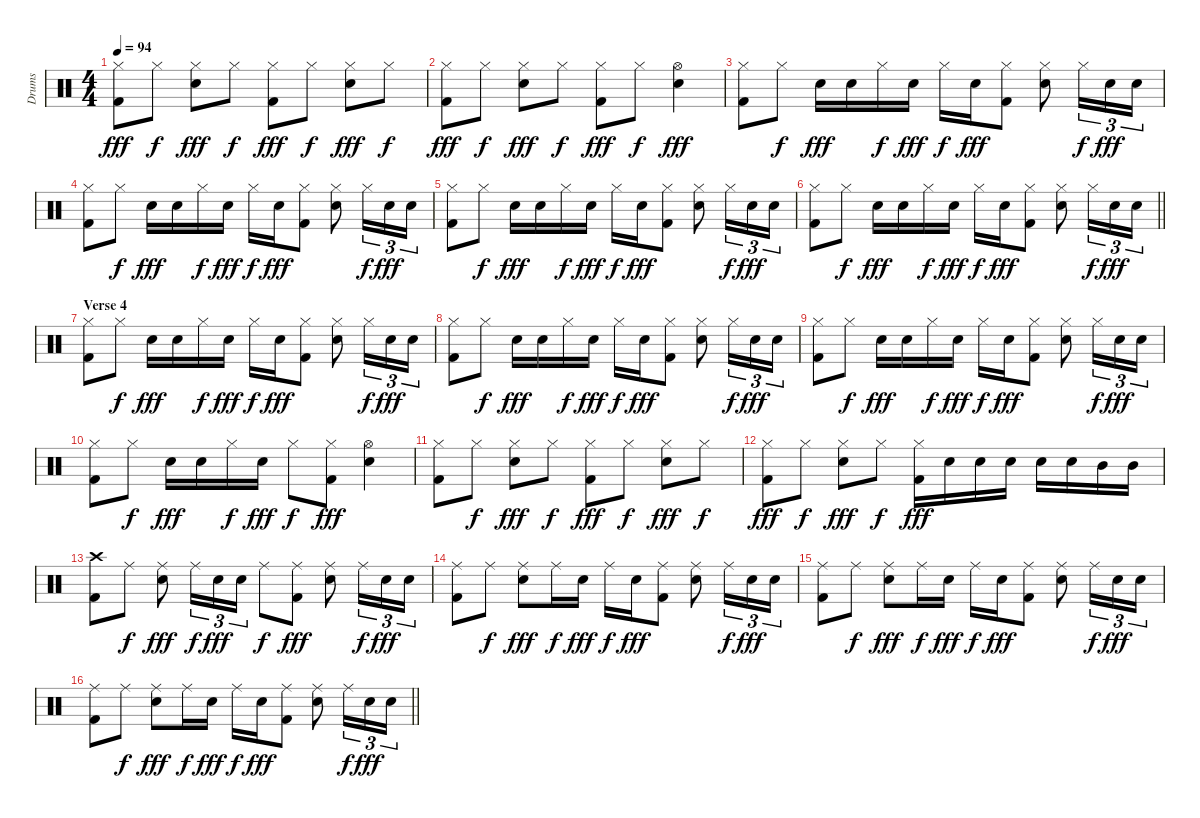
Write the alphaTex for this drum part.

\track ("Drums" "Drums") {instrument percussion}
\staff {score}
\articulation defaults
\ts (4 4)
\tempo 94
\clef neutral
\ks c
("Hi-Hat (closed)" "Kick (hit) 2").8{dy fff} "Hi-Hat (closed)".8{dy f} ("Hi-Hat (closed)" "Electric Snare (hit)").8{dy fff} "Hi-Hat (closed)".8{dy f} ("Hi-Hat (closed)" "Kick (hit) 2").8{dy fff} "Hi-Hat (closed)".8{dy f} ("Hi-Hat (closed)" "Electric Snare (hit)").8{dy fff} "Hi-Hat (closed)".8{dy f} |
("Hi-Hat (closed)" "Kick (hit) 2").8{dy fff} "Hi-Hat (closed)".8{dy f} ("Hi-Hat (closed)" "Electric Snare (hit)").8{dy fff} "Hi-Hat (closed)".8{dy f} ("Hi-Hat (closed)" "Kick (hit) 2").8{dy fff} "Hi-Hat (closed)".8{dy f} ("Hi-Hat (open)" "Electric Snare (hit)").4{dy fff} |
("Hi-Hat (closed)" "Kick (hit) 2").8 "Hi-Hat (closed)".8{dy f} "Electric Snare (hit)".16{dy fff} "Electric Snare (hit)".16 "Hi-Hat (closed)".16{dy f} "Electric Snare (hit)".16{dy fff} "Hi-Hat (closed)".16{dy f} "Electric Snare (hit)".16{dy fff} ("Hi-Hat (closed)" "Kick (hit) 2").8 ("Hi-Hat (closed)" "Electric Snare (hit)").8 "Hi-Hat (closed)".16{tu (3 2) dy f} "Electric Snare (hit)".16{tu (3 2) dy fff} "Electric Snare (hit)".16{tu (3 2)} |
("Hi-Hat (closed)" "Kick (hit) 2").8 "Hi-Hat (closed)".8{dy f} "Electric Snare (hit)".16{dy fff} "Electric Snare (hit)".16 "Hi-Hat (closed)".16{dy f} "Electric Snare (hit)".16{dy fff} "Hi-Hat (closed)".16{dy f} "Electric Snare (hit)".16{dy fff} ("Hi-Hat (closed)" "Kick (hit) 2").8 ("Hi-Hat (closed)" "Electric Snare (hit)").8 "Hi-Hat (closed)".16{tu (3 2) dy f} "Electric Snare (hit)".16{tu (3 2) dy fff} "Electric Snare (hit)".16{tu (3 2)} |
("Hi-Hat (closed)" "Kick (hit) 2").8 "Hi-Hat (closed)".8{dy f} "Electric Snare (hit)".16{dy fff} "Electric Snare (hit)".16 "Hi-Hat (closed)".16{dy f} "Electric Snare (hit)".16{dy fff} "Hi-Hat (closed)".16{dy f} "Electric Snare (hit)".16{dy fff} ("Hi-Hat (closed)" "Kick (hit) 2").8 ("Hi-Hat (closed)" "Electric Snare (hit)").8 "Hi-Hat (closed)".16{tu (3 2) dy f} "Electric Snare (hit)".16{tu (3 2) dy fff} "Electric Snare (hit)".16{tu (3 2)} |
\barLineRight lightlight
("Hi-Hat (closed)" "Kick (hit) 2").8 "Hi-Hat (closed)".8{dy f} "Electric Snare (hit)".16{dy fff} "Electric Snare (hit)".16 "Hi-Hat (closed)".16{dy f} "Electric Snare (hit)".16{dy fff} "Hi-Hat (closed)".16{dy f} "Electric Snare (hit)".16{dy fff} ("Hi-Hat (closed)" "Kick (hit) 2").8 ("Hi-Hat (closed)" "Electric Snare (hit)").8 "Hi-Hat (closed)".16{tu (3 2) dy f} "Electric Snare (hit)".16{tu (3 2) dy fff} "Electric Snare (hit)".16{tu (3 2)} |
\section ("" "Verse 4")
("Hi-Hat (closed)" "Kick (hit) 2").8 "Hi-Hat (closed)".8{dy f} "Electric Snare (hit)".16{dy fff} "Electric Snare (hit)".16 "Hi-Hat (closed)".16{dy f} "Electric Snare (hit)".16{dy fff} "Hi-Hat (closed)".16{dy f} "Electric Snare (hit)".16{dy fff} ("Hi-Hat (closed)" "Kick (hit) 2").8 ("Hi-Hat (closed)" "Electric Snare (hit)").8 "Hi-Hat (closed)".16{tu (3 2) dy f} "Electric Snare (hit)".16{tu (3 2) dy fff} "Electric Snare (hit)".16{tu (3 2)} |
("Hi-Hat (closed)" "Kick (hit) 2").8 "Hi-Hat (closed)".8{dy f} "Electric Snare (hit)".16{dy fff} "Electric Snare (hit)".16 "Hi-Hat (closed)".16{dy f} "Electric Snare (hit)".16{dy fff} "Hi-Hat (closed)".16{dy f} "Electric Snare (hit)".16{dy fff} ("Hi-Hat (closed)" "Kick (hit) 2").8 ("Hi-Hat (closed)" "Electric Snare (hit)").8 "Hi-Hat (closed)".16{tu (3 2) dy f} "Electric Snare (hit)".16{tu (3 2) dy fff} "Electric Snare (hit)".16{tu (3 2)} |
("Hi-Hat (closed)" "Kick (hit) 2").8 "Hi-Hat (closed)".8{dy f} "Electric Snare (hit)".16{dy fff} "Electric Snare (hit)".16 "Hi-Hat (closed)".16{dy f} "Electric Snare (hit)".16{dy fff} "Hi-Hat (closed)".16{dy f} "Electric Snare (hit)".16{dy fff} ("Hi-Hat (closed)" "Kick (hit) 2").8 ("Hi-Hat (closed)" "Electric Snare (hit)").8 "Hi-Hat (closed)".16{tu (3 2) dy f} "Electric Snare (hit)".16{tu (3 2) dy fff} "Electric Snare (hit)".16{tu (3 2)} |
("Hi-Hat (closed)" "Kick (hit) 2").8 "Hi-Hat (closed)".8{dy f} "Electric Snare (hit)".16{dy fff} "Electric Snare (hit)".16 "Hi-Hat (closed)".16{dy f} "Electric Snare (hit)".16{dy fff} "Hi-Hat (closed)".8{dy f} ("Hi-Hat (closed)" "Kick (hit) 2").8{dy fff} ("Hi-Hat (open)" "Electric Snare (hit)").4 |
("Hi-Hat (closed)" "Kick (hit) 2").8 "Hi-Hat (closed)".8{dy f} ("Hi-Hat (closed)" "Electric Snare (hit)").8{dy fff} "Hi-Hat (closed)".8{dy f} ("Hi-Hat (closed)" "Kick (hit) 2").8{dy fff} "Hi-Hat (closed)".8{dy f} ("Hi-Hat (closed)" "Electric Snare (hit)").8{dy fff} "Hi-Hat (closed)".8{dy f} |
("Hi-Hat (closed)" "Kick (hit) 2").8{dy fff} "Hi-Hat (closed)".8{dy f} ("Hi-Hat (closed)" "Electric Snare (hit)").8{dy fff} "Hi-Hat (closed)".8{dy f} ("Hi-Hat (closed)" "Kick (hit) 2").16{dy fff} "Electric Snare (hit)".16 "Electric Snare (hit)".16 "Electric Snare (hit)".16 "Electric Snare (hit)".16 "Electric Snare (hit)".16 "Mid Tom (hit)".16 "Mid Tom (hit)".16 |
("Crash high (hit)" "Kick (hit) 2").8 "Ride (middle)".8{dy f} ("Ride (middle)" "Electric Snare (hit)").8{dy fff} "Ride (middle)".16{tu (3 2) dy f} "Electric Snare (hit)".16{tu (3 2) dy fff} "Electric Snare (hit)".16{tu (3 2)} "Ride (middle)".8{dy f} ("Ride (middle)" "Kick (hit) 2").8{dy fff} ("Ride (middle)" "Electric Snare (hit)").8 "Ride (middle)".16{tu (3 2) dy f} "Electric Snare (hit)".16{tu (3 2) dy fff} "Electric Snare (hit)".16{tu (3 2)} |
("Ride (middle)" "Kick (hit) 2").8 "Ride (middle)".8{dy f} ("Ride (middle)" "Electric Snare (hit)").8{dy fff} "Ride (middle)".16{dy f} "Electric Snare (hit)".16{dy fff} "Ride (middle)".16{dy f} "Electric Snare (hit)".16{dy fff} ("Ride (middle)" "Kick (hit) 2").8 ("Ride (middle)" "Electric Snare (hit)").8 "Ride (middle)".16{tu (3 2) dy f} "Electric Snare (hit)".16{tu (3 2) dy fff} "Electric Snare (hit)".16{tu (3 2)} |
("Ride (middle)" "Kick (hit) 2").8 "Ride (middle)".8{dy f} ("Ride (middle)" "Electric Snare (hit)").8{dy fff} "Ride (middle)".16{dy f} "Electric Snare (hit)".16{dy fff} "Ride (middle)".16{dy f} "Electric Snare (hit)".16{dy fff} ("Ride (middle)" "Kick (hit) 2").8 ("Ride (middle)" "Electric Snare (hit)").8 "Ride (middle)".16{tu (3 2) dy f} "Electric Snare (hit)".16{tu (3 2) dy fff} "Electric Snare (hit)".16{tu (3 2)} |
\barLineRight lightlight
("Ride (middle)" "Kick (hit) 2").8 "Ride (middle)".8{dy f} ("Ride (middle)" "Electric Snare (hit)").8{dy fff} "Ride (middle)".16{dy f} "Electric Snare (hit)".16{dy fff} "Ride (middle)".16{dy f} "Electric Snare (hit)".16{dy fff} ("Ride (middle)" "Kick (hit) 2").8 ("Ride (middle)" "Electric Snare (hit)").8 "Ride (middle)".16{tu (3 2) dy f} "Electric Snare (hit)".16{tu (3 2) dy fff} "Electric Snare (hit)".16{tu (3 2)}
